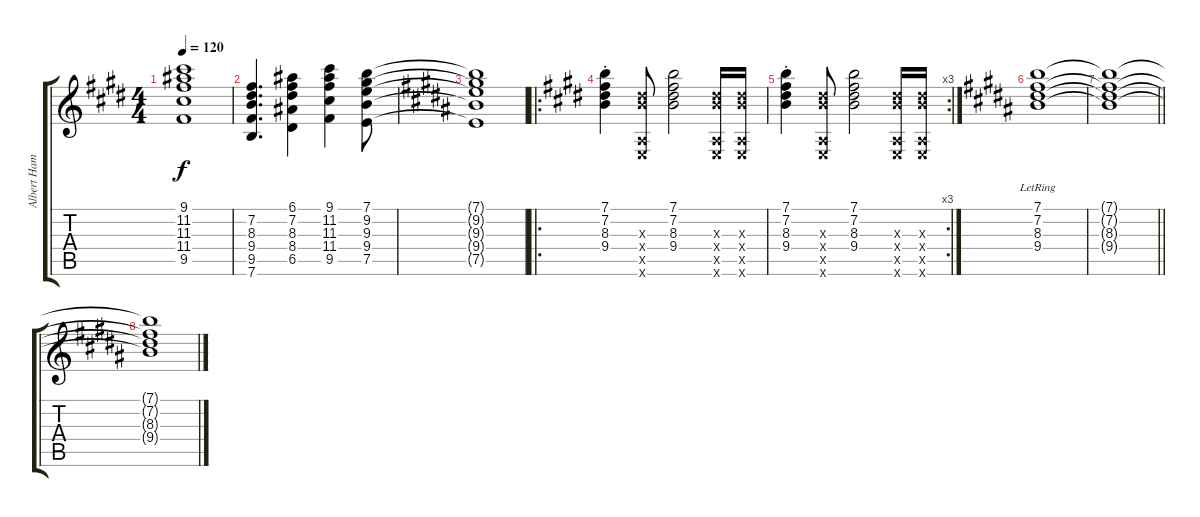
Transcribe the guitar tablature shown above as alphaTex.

\track ("Albert Hammond, Jr." "Albert Ham") {instrument electricguitarclean}
\staff {score tabs}
\tuning (E4 B3 G3 D3 A2 E2) {hide}
\ts (4 4)
\tempo 120
\clef g2
\ks e
(9.1{t} 11.2{t} 11.3{t} 11.4{t} 9.5{t}).1{dy f} |
(7.2 8.3 9.4 9.5 7.6).4{d} (6.1 7.2 8.3 8.4 6.5).4 (9.1 11.2 11.3 11.4 9.5).4 (7.1 9.2 9.3 9.4 7.5).8 |
\ks g#minor
(7.1{t} 9.2{t} 9.3{t} 9.4{t} 7.5{t}).1 |
\ro
\ks e
(7.1{st} 7.2{st} 8.3{st} 9.4{st}).4 (8.3{x} 9.4{x} 0.5{x} 0.6{x}).8 (7.1 7.2 8.3 9.4).2 (8.3{x} 9.4{x} 0.5{x} 0.6{x}).16 (8.3{x} 9.4{x} 0.5{x} 0.6{x}).16 |
\rc 3
(7.1{st} 7.2{st} 8.3{st} 9.4{st}).4 (8.3{x} 9.4{x} 0.5{x} 0.6{x}).8 (7.1 7.2 8.3 9.4).2 (8.3{x} 9.4{x} 0.5{x} 0.6{x}).16 (8.3{x} 9.4{x} 0.5{x} 0.6{x}).16 |
\ks g#minor
(7.1{lr} 7.2{lr} 8.3{lr} 9.4{lr}).1 |
\barLineRight lightlight
(7.1{t} 7.2{t} 8.3{t} 9.4{t}).1 |
(7.1{t} 7.2{t} 8.3{t} 9.4{t}).1
